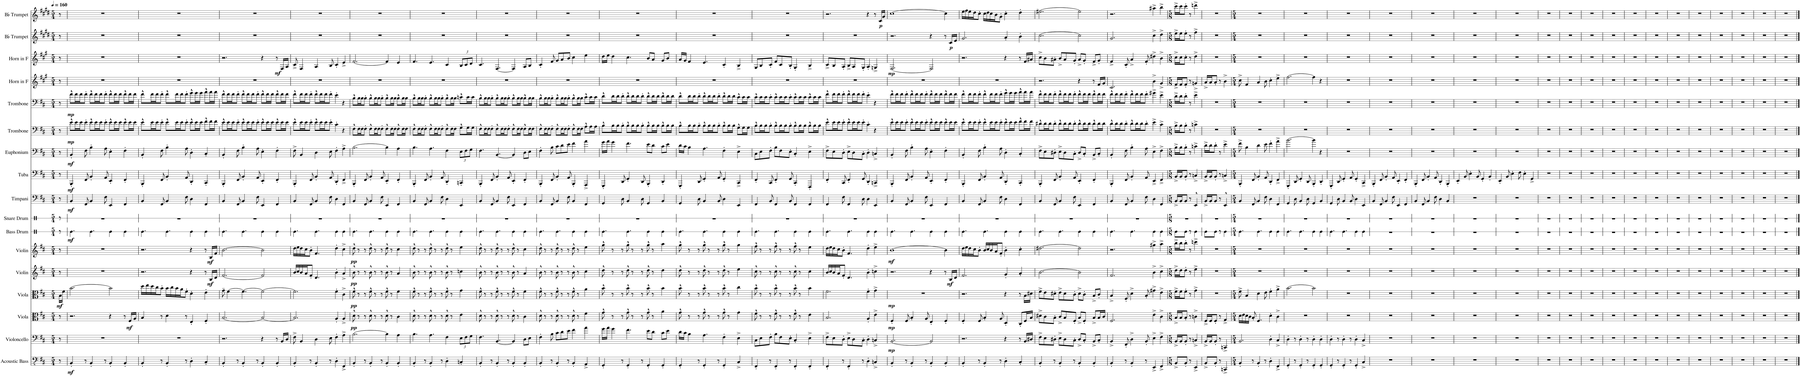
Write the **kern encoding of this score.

**kern	**dynam	**kern	**dynam	**kern	**dynam	**kern	**dynam	**kern	**dynam	**kern	**dynam	**kern	**dynam	**kern	**kern	**dynam	**kern	**dynam	**kern	**dynam	**kern	**dynam	**kern	**dynam	**kern	**kern	**dynam	**kern	**dynam	**kern	**dynam
*part17	*part17	*part16	*part16	*part15	*part15	*part14	*part14	*part13	*part13	*part12	*part12	*part11	*part11	*part10	*part9	*part9	*part8	*part8	*part7	*part7	*part6	*part6	*part5	*part5	*part4	*part3	*part3	*part2	*part2	*part1	*part1
*staff17	*staff17	*staff16	*staff16	*staff15	*staff15	*staff14	*staff14	*staff13	*staff13	*staff12	*staff12	*staff11	*staff11	*staff10	*staff9	*staff9	*staff8	*staff8	*staff7	*staff7	*staff6	*staff6	*staff5	*staff5	*staff4	*staff3	*staff3	*staff2	*staff2	*staff1	*staff1
*I"Acoustic Bass	*	*I"Violoncello	*	*I"Viola	*	*I"Viola	*	*I"Violin	*	*I"Violin	*	*I"Bass Drum	*	*I"Snare Drum	*I"Timpani	*	*I"Tuba	*	*I"Euphonium	*	*I"Trombone	*	*I"Trombone	*	*I"Horn in F	*I"Horn in F	*	*I"Bb Trumpet	*	*I"Bb Trumpet	*
*I'Bass	*	*I'Vc.	*	*I'Vla.	*	*I'Vla.	*	*I'Vln.	*	*I'Vln.	*	*I'B. Dr.	*	*I'Sn. Dr.	*I'Timp.	*	*I'Tba.	*	*I'Euph.	*	*I'Tbn.	*	*I'Tbn.	*	*	*	*	*I'Bb Tpt.	*	*I'Bb Tpt.	*
*	*	*	*	*	*	*	*	*	*	*	*	*stria1	*	*stria1	*	*	*	*	*	*	*	*	*	*	*	*	*	*	*	*	*
*clefFv4	*	*clefF4	*	*clefC3	*	*clefC3	*	*clefG2	*	*clefG2	*	*clefX	*	*clefX	*clefF4	*	*clefF4	*	*clefF4	*	*clefF4	*	*clefF4	*	*clefG2	*clefG2	*	*clefG2	*	*clefG2	*
*	*	*	*	*	*	*	*	*	*	*	*	*	*	*	*	*	*	*	*	*	*	*	*	*	*Trd4c7	*Trd4c7	*	*Trd1c2	*	*Trd1c2	*
*k[f#c#]	*	*k[f#c#]	*	*k[f#c#]	*	*k[f#c#]	*	*k[f#c#]	*	*k[f#c#]	*	*k[]	*	*k[]	*k[f#c#]	*	*k[f#c#]	*	*k[f#c#]	*	*k[f#c#]	*	*k[f#c#]	*	*k[f#c#g#]	*k[f#c#g#]	*	*k[f#c#g#d#]	*	*k[f#c#g#d#]	*
*M5/4	*	*M5/4	*	*M5/4	*	*M5/4	*	*M5/4	*	*M5/4	*	*M5/4	*	*M5/4	*M5/4	*	*M5/4	*	*M5/4	*	*M5/4	*	*M5/4	*	*M5/4	*M5/4	*	*M5/4	*	*M5/4	*
*MM160	*	*MM160	*	*MM160	*	*MM160	*	*MM160	*	*MM160	*	*MM160	*	*MM160	*MM160	*	*MM160	*	*MM160	*	*MM160	*	*MM160	*	*MM160	*MM160	*	*MM160	*	*MM160	*
=1	=1	=1	=1	=1	=1	=1	=1	=1	=1	=1	=1	=1	=1	=1	=1	=1	=1	=1	=1	=1	=1	=1	=1	=1	=1	=1	=1	=1	=1	=1	=1
!	!	!	!	!	!	!	!LO:DY:b	!	!	!	!	!	!	!	!	!	!	!	!	!	!	!	!	!	!	!	!	!	!	!	!
8r	.	8r	.	8r	.	16B\LL	mf	8r	.	8r	.	8r	.	8r	8r	.	8r	.	8r	.	8r	.	8r	.	8r	8r	.	8r	.	8r	.
.	.	.	.	.	.	16f#\JJ	.	.	.	.	.	.	.	.	.	.	.	.	.	.	.	.	.	.	.	.	.	.	.	.	.
=2	=2	=2	=2	=2	=2	=2	=2	=2	=2	=2	=2	=2	=2	=2	=2	=2	=2	=2	=2	=2	=2	=2	=2	=2	=2	=2	=2	=2	=2	=2	=2
!	!LO:DY:b	!	!	!	!	!	!	!	!	!	!	!	!LO:DY:b	!	!	!LO:DY:b	!	!LO:DY:b	!	!LO:DY:b	!	!LO:DY:b	!	!LO:DY:b	!	!	!	!	!	!	!
4BBB'/	mf	4%5r	.	2.r	.	[2.b\	.	4%5r	.	4%5r	.	4.Re\	mf	4%5r	4BB/	mf	4BBB'/	mf	4BB'/	mf	8e^^\L	mp	8f#^^\L	mp	4%5r	4%5r	.	4%5r	.	4%5r	.
.	.	.	.	.	.	.	.	.	.	.	.	.	.	.	.	.	.	.	.	.	16e\L	.	16f#\L	.	.	.	.	.	.	.	.
.	.	.	.	.	.	.	.	.	.	.	.	.	.	.	.	.	.	.	.	.	16e\J	.	16f#\J	.	.	.	.	.	.	.	.
8r	.	.	.	.	.	.	.	.	.	.	.	.	.	.	8FF#/	.	8FF#/	.	8F#\	.	8e'\J	.	8f#'\J	.	.	.	.	.	.	.	.
4BBB'/	.	.	.	.	.	.	.	.	.	.	.	4.Re\	.	.	4BB/	.	4BB'/	.	4B'\	.	8e^^\L	.	8f#^^\L	.	.	.	.	.	.	.	.
.	.	.	.	.	.	.	.	.	.	.	.	.	.	.	.	.	.	.	.	.	16e\L	.	16f#\L	.	.	.	.	.	.	.	.
.	.	.	.	.	.	.	.	.	.	.	.	.	.	.	.	.	.	.	.	.	16e\J	.	16f#\J	.	.	.	.	.	.	.	.
8r	.	.	.	.	.	.	.	.	.	.	.	.	.	.	8F#\	.	8AA/	.	8A\	.	8e'\J	.	8f#'\J	.	.	.	.	.	.	.	.
4BBB'/	.	.	.	4r	.	2b\]	.	.	.	.	.	4Re\	.	.	4EE/	.	4EE'/	.	4E'\	.	8e^^\L	.	8f#^^\L	.	.	.	.	.	.	.	.
.	.	.	.	.	.	.	.	.	.	.	.	.	.	.	.	.	.	.	.	.	16e\L	.	16f#\L	.	.	.	.	.	.	.	.
.	.	.	.	.	.	.	.	.	.	.	.	.	.	.	.	.	.	.	.	.	16e\JJ	.	16f#\JJ	.	.	.	.	.	.	.	.
4BBB'/	.	.	.	8r	.	.	.	.	.	.	.	4Re\	.	.	4FF#/	.	4FF#'/	.	4F#'\	.	8e^^\L	.	8f#^^\L	.	.	.	.	.	.	.	.
!	!	!	!	!	!LO:DY:b	!	!	!	!	!	!	!	!	!	!	!	!	!	!	!	!	!	!	!	!	!	!	!	!	!	!
.	.	.	.	16F#/LL	mf	.	.	.	.	.	.	.	.	.	.	.	.	.	.	.	16e\L	.	16f#\L	.	.	.	.	.	.	.	.
.	.	.	.	16A/JJ	.	.	.	.	.	.	.	.	.	.	.	.	.	.	.	.	16e\JJ	.	16f#\JJ	.	.	.	.	.	.	.	.
=3	=3	=3	=3	=3	=3	=3	=3	=3	=3	=3	=3	=3	=3	=3	=3	=3	=3	=3	=3	=3	=3	=3	=3	=3	=3	=3	=3	=3	=3	=3	=3
4BBB'/	.	4%5r	.	4B/	.	16dd\LL	.	2.r	.	2.r	.	4.Re\	.	4%5r	4BB/	.	4BBB'/	.	4BB'/	.	8e^^\L	.	8f#^^\L	.	4%5r	4%5r	.	4%5r	.	4%5r	.
.	.	.	.	.	.	16ee\	.	.	.	.	.	.	.	.	.	.	.	.	.	.	.	.	.	.	.	.	.	.	.	.	.
.	.	.	.	.	.	16dd\	.	.	.	.	.	.	.	.	.	.	.	.	.	.	16e\L	.	16f#\L	.	.	.	.	.	.	.	.
.	.	.	.	.	.	16cc#\J	.	.	.	.	.	.	.	.	.	.	.	.	.	.	16e\J	.	16f#\J	.	.	.	.	.	.	.	.
8r	.	.	.	8r	.	8b'\J	.	.	.	.	.	.	.	.	8FF#/	.	8FF#/	.	8F#\	.	8e'\J	.	8f#'\J	.	.	.	.	.	.	.	.
4BBB'/	.	.	.	4d\	.	16b\LL	.	.	.	.	.	4.Re\	.	.	4BB/	.	4BB'/	.	4B'\	.	8e^^\L	.	8f#^^\L	.	.	.	.	.	.	.	.
.	.	.	.	.	.	16cc#\	.	.	.	.	.	.	.	.	.	.	.	.	.	.	.	.	.	.	.	.	.	.	.	.	.
.	.	.	.	.	.	16b\	.	.	.	.	.	.	.	.	.	.	.	.	.	.	16e\L	.	16f#\L	.	.	.	.	.	.	.	.
.	.	.	.	.	.	16a\J	.	.	.	.	.	.	.	.	.	.	.	.	.	.	16e\J	.	16f#\J	.	.	.	.	.	.	.	.
8r	.	.	.	8r	.	8f#'\J	.	.	.	.	.	.	.	.	8F#\	.	8AA/	.	8A\	.	8e'\J	.	8f#'\J	.	.	.	.	.	.	.	.
4DD'\	.	.	.	4E'/	.	4d'\	.	4r	.	4r	.	4Re\	.	.	4D\	.	4DD'/	.	4D'\	.	8e^^\L	.	8g^^\L	.	.	.	.	.	.	.	.
.	.	.	.	.	.	.	.	.	.	.	.	.	.	.	.	.	.	.	.	.	16e\L	.	16g\L	.	.	.	.	.	.	.	.
.	.	.	.	.	.	.	.	.	.	.	.	.	.	.	.	.	.	.	.	.	16e\JJ	.	16g\JJ	.	.	.	.	.	.	.	.
4CC#'/	.	.	.	4F#'/	.	4e'\	.	8r	.	8r	.	4Re\	.	.	4FF#/	.	4CC#'/	.	4C#'/	.	8f#^^\L	.	8a^^\L	.	.	.	.	.	.	.	.
!	!	!	!	!	!	!	!	!	!LO:DY:b	!	!LO:DY:b	!	!	!	!	!	!	!	!	!	!	!	!	!	!	!	!	!	!	!	!
.	.	.	.	.	.	.	.	16B/LL	mf	16B/LL	mf	.	.	.	.	.	.	.	.	.	16f#\L	.	16a\L	.	.	.	.	.	.	.	.
.	.	.	.	.	.	.	.	16d/JJ	.	16f#/JJ	.	.	.	.	.	.	.	.	.	.	16f#\JJ	.	16a\JJ	.	.	.	.	.	.	.	.
=4	=4	=4	=4	=4	=4	=4	=4	=4	=4	=4	=4	=4	=4	=4	=4	=4	=4	=4	=4	=4	=4	=4	=4	=4	=4	=4	=4	=4	=4	=4	=4
4BBB'/	.	2.r	.	[2.B/	.	8g~\	.	[2.f#/	.	[2.b\	.	4.Re\	.	4%5r	4BB/	.	4BBB'/	.	4BB'/	.	8e^^\L	.	8f#^^\L	.	4%5r	2.r	.	4%5r	.	4%5r	.
.	.	.	.	.	.	[4f#\	.	.	.	.	.	.	.	.	.	.	.	.	.	.	16e\L	.	16f#\L	.	.	.	.	.	.	.	.
.	.	.	.	.	.	.	.	.	.	.	.	.	.	.	.	.	.	.	.	.	16e\J	.	16f#\J	.	.	.	.	.	.	.	.
8r	.	.	.	.	.	.	.	.	.	.	.	.	.	.	8FF#/	.	8FF#/	.	8F#\	.	8e'\J	.	8f#'\J	.	.	.	.	.	.	.	.
4BBB'/	.	.	.	.	.	4.f#\_	.	.	.	.	.	4.Re\	.	.	4BB/	.	4BB'/	.	4B'\	.	8e^^\L	.	8f#^^\L	.	.	.	.	.	.	.	.
.	.	.	.	.	.	.	.	.	.	.	.	.	.	.	.	.	.	.	.	.	16e\L	.	16f#\L	.	.	.	.	.	.	.	.
.	.	.	.	.	.	.	.	.	.	.	.	.	.	.	.	.	.	.	.	.	16e\J	.	16f#\J	.	.	.	.	.	.	.	.
8r	.	.	.	.	.	.	.	.	.	.	.	.	.	.	8F#\	.	8AA/	.	8A\	.	8e'\J	.	8f#'\J	.	.	.	.	.	.	.	.
4BBB'/	.	4r	.	2B/_	.	2f#\_	.	2f#/]	.	2b\]	.	4Re\	.	.	4EE/	.	4EE'/	.	4E'\	.	8e^^\L	.	8f#^^\L	.	.	4r	.	.	.	.	.
.	.	.	.	.	.	.	.	.	.	.	.	.	.	.	.	.	.	.	.	.	16e\L	.	16f#\L	.	.	.	.	.	.	.	.
.	.	.	.	.	.	.	.	.	.	.	.	.	.	.	.	.	.	.	.	.	16e\JJ	.	16f#\JJ	.	.	.	.	.	.	.	.
!	!	!	!	!	!	!	!	!	!	!	!	!	!	!	!	!	!	!	!	!	!	!	!	!	!	!	!LO:DY:b	!	!	!	!
4BBB'/	.	8r	.	.	.	.	.	.	.	.	.	4Re\	.	.	4FF#/	.	4FF#'/	.	4F#'\	.	8e^^\L	.	8f#^^\L	.	.	8r	mf	.	.	.	.
.	.	16BB/LL	.	.	.	.	.	.	.	.	.	.	.	.	.	.	.	.	.	.	16e\L	.	16f#\L	.	.	16F#/LL	.	.	.	.	.
.	.	16D/JJ	.	.	.	.	.	.	.	.	.	.	.	.	.	.	.	.	.	.	16e\JJ	.	16f#\JJ	.	.	16A/JJ	.	.	.	.	.
=5	=5	=5	=5	=5	=5	=5	=5	=5	=5	=5	=5	=5	=5	=5	=5	=5	=5	=5	=5	=5	=5	=5	=5	=5	=5	=5	=5	=5	=5	=5	=5
4BBB'/	.	8F#^\	.	2.B/]	.	2.f#\]	.	16b/LL	.	16dd\LL	.	4.Re\	.	4%5r	4BB/	.	4BBB'/	.	8F#^\	.	8e^^\L	.	8f#^^\L	.	4%5r	8c#^/	.	4%5r	.	4%5r	.
.	.	.	.	.	.	.	.	16cc#/	.	16ee\	.	.	.	.	.	.	.	.	.	.	.	.	.	.	.	.	.	.	.	.	.
.	.	4BB/	.	.	.	.	.	16b/	.	16dd\	.	.	.	.	.	.	.	.	4BB/	.	16e\L	.	16f#\L	.	.	4F#/	.	.	.	.	.
.	.	.	.	.	.	.	.	16a/J	.	16cc#\J	.	.	.	.	.	.	.	.	.	.	16e\J	.	16f#\J	.	.	.	.	.	.	.	.
8r	.	.	.	.	.	.	.	8f#'/J	.	8b'\J	.	.	.	.	8FF#/	.	8FF#/	.	.	.	8e'\J	.	8f#'\J	.	.	.	.	.	.	.	.
4BBB'/	.	4D\	.	.	.	.	.	4.d/	.	4.f#/	.	4.Re\	.	.	4BB/	.	4BB'/	.	4D\	.	8e^^\L	.	8f#^^\L	.	.	4A/	.	.	.	.	.
.	.	.	.	.	.	.	.	.	.	.	.	.	.	.	.	.	.	.	.	.	16e\L	.	16f#\L	.	.	.	.	.	.	.	.
.	.	.	.	.	.	.	.	.	.	.	.	.	.	.	.	.	.	.	.	.	16e\J	.	16f#\J	.	.	.	.	.	.	.	.
8r	.	8E\	.	.	.	.	.	.	.	.	.	.	.	.	8F#\	.	8AA/	.	8E\	.	8e'\J	.	8f#'\J	.	.	8B/	.	.	.	.	.
4DD'\	.	4F#'\	.	4A'/	.	4f#'\	.	4b'\	.	4dd'\	.	4Re\	.	.	4D\	.	4DD'/	.	4F#'\	.	4c#'\	.	4e'\	.	.	4c#'/	.	.	.	.	.
4FFF#^/	.	4A^\	.	4A^/	.	4c#^\	.	4a^/	.	4cc#^\	.	4Re\	.	.	4FF#/	.	4FF#^/	.	4A^\	.	4r	.	4r	.	.	4e^/	.	.	.	.	.
=6	=6	=6	=6	=6	=6	=6	=6	=6	=6	=6	=6	=6	=6	=6	=6	=6	=6	=6	=6	=6	=6	=6	=6	=6	=6	=6	=6	=6	=6	=6	=6
!	!	!	!	!	!LO:DY:b	!	!LO:DY:b	!	!LO:DY:b	!	!LO:DY:b	!	!	!	!	!	!	!	!	!	!	!	!	!	!	!	!	!	!	!	!
4BBB'/	.	[2.B\	.	8d^^\	pp	8f#^^\	pp	8b^^\	pp	8dd^^\	pp	4.Re\	.	4%5r	4BB/	.	4BBB'/	.	[2.B\	.	8F#^^\L	.	8B^^\L	.	4%5r	[2.f#/	.	4%5r	.	4%5r	.
.	.	.	.	8r	.	8r	.	8r	.	8r	.	.	.	.	.	.	.	.	.	.	16F#\L	.	16B\L	.	.	.	.	.	.	.	.
.	.	.	.	.	.	.	.	.	.	.	.	.	.	.	.	.	.	.	.	.	16F#\J	.	16B\J	.	.	.	.	.	.	.	.
8r	.	.	.	8r	.	8r	.	8r	.	8r	.	.	.	.	8FF#/	.	8FF#/	.	.	.	8F#'\J	.	8B'\J	.	.	.	.	.	.	.	.
4BBB'/	.	.	.	8d^^\	.	8f#^^\	.	8b^^\	.	8dd^^\	.	4.Re\	.	.	4BB/	.	4BB'/	.	.	.	8F#^^\L	.	8B^^\L	.	.	.	.	.	.	.	.
.	.	.	.	8r	.	8r	.	8r	.	8r	.	.	.	.	.	.	.	.	.	.	16F#\L	.	16B\L	.	.	.	.	.	.	.	.
.	.	.	.	.	.	.	.	.	.	.	.	.	.	.	.	.	.	.	.	.	16F#\J	.	16B\J	.	.	.	.	.	.	.	.
8r	.	.	.	8r	.	8r	.	8r	.	8r	.	.	.	.	8F#\	.	8AA/	.	.	.	8F#'\J	.	8B'\J	.	.	.	.	.	.	.	.
4BBB'/	.	4B\]	.	8d^^\	.	8f#^^\	.	8b^^\	.	8dd^^\	.	4Re\	.	.	4EE/	.	4EE'/	.	4B\]	.	8F#^^\L	.	8B^^\L	.	.	4f#/]	.	.	.	.	.
.	.	.	.	8r	.	8r	.	8r	.	8r	.	.	.	.	.	.	.	.	.	.	16F#\L	.	16B\L	.	.	.	.	.	.	.	.
.	.	.	.	.	.	.	.	.	.	.	.	.	.	.	.	.	.	.	.	.	16F#\JJ	.	16B\JJ	.	.	.	.	.	.	.	.
4BBB'/	.	4A\	.	4c#\	.	4f#\	.	4a/	.	4cc#\	.	4Re\	.	.	4FF#/	.	4FF#'/	.	4A\	.	8F#^^\L	.	8B^^\L	.	.	4e/	.	.	.	.	.
.	.	.	.	.	.	.	.	.	.	.	.	.	.	.	.	.	.	.	.	.	16F#\L	.	16B\L	.	.	.	.	.	.	.	.
.	.	.	.	.	.	.	.	.	.	.	.	.	.	.	.	.	.	.	.	.	16F#\JJ	.	16B\JJ	.	.	.	.	.	.	.	.
=7	=7	=7	=7	=7	=7	=7	=7	=7	=7	=7	=7	=7	=7	=7	=7	=7	=7	=7	=7	=7	=7	=7	=7	=7	=7	=7	=7	=7	=7	=7	=7
4BBB'/	.	4.B\	.	8d^^\	.	8f#^^\	.	8b^^\	.	8dd^^\	.	4.Re\	.	4%5r	4BB/	.	4BBB'/	.	4.B\	.	8F#^^\L	.	8B^^\L	.	4%5r	4.f#/	.	4%5r	.	4%5r	.
.	.	.	.	8r	.	8r	.	8r	.	8r	.	.	.	.	.	.	.	.	.	.	16F#\L	.	16B\L	.	.	.	.	.	.	.	.
.	.	.	.	.	.	.	.	.	.	.	.	.	.	.	.	.	.	.	.	.	16F#\J	.	16B\J	.	.	.	.	.	.	.	.
8r	.	.	.	8r	.	8r	.	8r	.	8r	.	.	.	.	8FF#/	.	8FF#/	.	.	.	8F#'\J	.	8B'\J	.	.	.	.	.	.	.	.
4BBB'/	.	4.A\	.	8d^^\	.	8f#^^\	.	8b^^\	.	8dd^^\	.	4.Re\	.	.	4BB/	.	4BB'/	.	4.A\	.	8F#^^\L	.	8B^^\L	.	.	4.e/	.	.	.	.	.
.	.	.	.	8r	.	8r	.	8r	.	8r	.	.	.	.	.	.	.	.	.	.	16F#\L	.	16B\L	.	.	.	.	.	.	.	.
.	.	.	.	.	.	.	.	.	.	.	.	.	.	.	.	.	.	.	.	.	16F#\J	.	16B\J	.	.	.	.	.	.	.	.
8r	.	.	.	8r	.	8r	.	8r	.	8r	.	.	.	.	8F#\	.	8AA/	.	.	.	8F#'\J	.	8B'\J	.	.	.	.	.	.	.	.
4DD'\	.	4F#\	.	8d^^\	.	8f#^^\	.	8b^^\	.	8dd^^\	.	4Re\	.	.	4D\	.	4DD'/	.	4F#\	.	8F#^^\L	.	8B^^\L	.	.	4c#/	.	.	.	.	.
.	.	.	.	8r	.	8r	.	8r	.	8r	.	.	.	.	.	.	.	.	.	.	16F#\L	.	16B\L	.	.	.	.	.	.	.	.
.	.	.	.	.	.	.	.	.	.	.	.	.	.	.	.	.	.	.	.	.	16F#\JJ	.	16B\JJ	.	.	.	.	.	.	.	.
*	*	*Xbrackettup	*	*	*	*	*	*	*	*	*	*	*	*	*	*	*	*	*Xbrackettup	*	*	*	*	*	*	*Xbrackettup	*	*	*	*	*
4CCn'/	.	12E\L	.	4e\	.	4g\	.	4ccn\	.	4ee\	.	4Re\	.	.	4EE/	.	4CCn'/	.	12E\L	.	8G^^\L	.	8cn^^\L	.	.	12B/L	.	.	.	.	.
.	.	12F#\	.	.	.	.	.	.	.	.	.	.	.	.	.	.	.	.	12F#\	.	.	.	.	.	.	12c#/	.	.	.	.	.
.	.	.	.	.	.	.	.	.	.	.	.	.	.	.	.	.	.	.	.	.	16G\L	.	16c\L	.	.	.	.	.	.	.	.
.	.	12G\J	.	.	.	.	.	.	.	.	.	.	.	.	.	.	.	.	12G\J	.	.	.	.	.	.	12d/J	.	.	.	.	.
.	.	.	.	.	.	.	.	.	.	.	.	.	.	.	.	.	.	.	.	.	16G\JJ	.	16c\JJ	.	.	.	.	.	.	.	.
=8	=8	=8	=8	=8	=8	=8	=8	=8	=8	=8	=8	=8	=8	=8	=8	=8	=8	=8	=8	=8	=8	=8	=8	=8	=8	=8	=8	=8	=8	=8	=8
4BBB'/	.	4.F#\	.	8d^^\	.	8f#^^\	.	8b^^\	.	8dd^^\	.	4.Re\	.	4%5r	4BB/	.	4BBB'/	.	4.F#\	.	8F#^^\L	.	8B^^\L	.	4%5r	4.c#/	.	4%5r	.	4%5r	.
.	.	.	.	8r	.	8r	.	8r	.	8r	.	.	.	.	.	.	.	.	.	.	16F#\L	.	16B\L	.	.	.	.	.	.	.	.
.	.	.	.	.	.	.	.	.	.	.	.	.	.	.	.	.	.	.	.	.	16F#\J	.	16B\J	.	.	.	.	.	.	.	.
8r	.	.	.	8r	.	8r	.	8r	.	8r	.	.	.	.	8FF#/	.	8FF#/	.	.	.	8F#'\J	.	8B'\J	.	.	.	.	.	.	.	.
4BBB'/	.	[4.BB/	.	8d^^\	.	8f#^^\	.	8b^^\	.	8dd^^\	.	4.Re\	.	.	4BB/	.	4BB'/	.	[4.BB/	.	8F#^^\L	.	8B^^\L	.	.	[4.F#/	.	.	.	.	.
.	.	.	.	8r	.	8r	.	8r	.	8r	.	.	.	.	.	.	.	.	.	.	16F#\L	.	16B\L	.	.	.	.	.	.	.	.
.	.	.	.	.	.	.	.	.	.	.	.	.	.	.	.	.	.	.	.	.	16F#\J	.	16B\J	.	.	.	.	.	.	.	.
8r	.	.	.	8r	.	8r	.	8r	.	8r	.	.	.	.	8F#\	.	8AA/	.	.	.	8F#'\J	.	8B'\J	.	.	.	.	.	.	.	.
4BBB'/	.	4BB/]	.	8d^^\	.	8f#^^\	.	8b^^\	.	8dd^^\	.	4Re\	.	.	4EE/	.	4EE'/	.	4BB/]	.	8F#^^\L	.	8B^^\L	.	.	4F#/]	.	.	.	.	.
.	.	.	.	8r	.	8r	.	8r	.	8r	.	.	.	.	.	.	.	.	.	.	16F#\L	.	16B\L	.	.	.	.	.	.	.	.
.	.	.	.	.	.	.	.	.	.	.	.	.	.	.	.	.	.	.	.	.	16F#\JJ	.	16B\JJ	.	.	.	.	.	.	.	.
4BBB'/	.	8D\L	.	4c#\	.	4f#\	.	4a/	.	4cc#\	.	4Re\	.	.	4FF#/	.	4FF#'/	.	8D\L	.	8F#^^\L	.	8B^^\L	.	.	8A/L	.	.	.	.	.
.	.	8E\J	.	.	.	.	.	.	.	.	.	.	.	.	.	.	.	.	8E\J	.	16F#\L	.	16B\L	.	.	8B/J	.	.	.	.	.
.	.	.	.	.	.	.	.	.	.	.	.	.	.	.	.	.	.	.	.	.	16F#\JJ	.	16B\JJ	.	.	.	.	.	.	.	.
=9	=9	=9	=9	=9	=9	=9	=9	=9	=9	=9	=9	=9	=9	=9	=9	=9	=9	=9	=9	=9	=9	=9	=9	=9	=9	=9	=9	=9	=9	=9	=9
4BBB'/	.	4F#'\	.	8d^^\	.	8f#^^\	.	8b^^\	.	8dd^^\	.	4.Re\	.	4%5r	4BB/	.	4BBB'/	.	4F#'\	.	8F#^^\L	.	8B^^\L	.	4%5r	4c#'/	.	4%5r	.	4%5r	.
.	.	.	.	8r	.	8r	.	8r	.	8r	.	.	.	.	.	.	.	.	.	.	16F#\L	.	16B\L	.	.	.	.	.	.	.	.
.	.	.	.	.	.	.	.	.	.	.	.	.	.	.	.	.	.	.	.	.	16F#\J	.	16B\J	.	.	.	.	.	.	.	.
8r	.	8B\	.	8r	.	8r	.	8r	.	8r	.	.	.	.	8FF#/	.	8FF#/	.	8B\	.	8F#'\J	.	8B'\J	.	.	8f#/	.	.	.	.	.
4BBB'/	.	8c#\L	.	8d^^\	.	8f#^^\	.	8b^^\	.	8dd^^\	.	4.Re\	.	.	4BB/	.	4BB'/	.	8c#\L	.	8F#^^\L	.	8B^^\L	.	.	8g#/L	.	.	.	.	.
.	.	8d\	.	8r	.	8r	.	8r	.	8r	.	.	.	.	.	.	.	.	8d\	.	16F#\L	.	16B\L	.	.	8a/	.	.	.	.	.
.	.	.	.	.	.	.	.	.	.	.	.	.	.	.	.	.	.	.	.	.	16F#\J	.	16B\J	.	.	.	.	.	.	.	.
8r	.	8e\J	.	8r	.	8r	.	8r	.	8r	.	.	.	.	8F#\	.	8AA/	.	8e\J	.	8F#'\J	.	8B'\J	.	.	8b/J	.	.	.	.	.
4BBB'/	.	4f#\	.	8d^^\	.	8f#^^\	.	8b^^\	.	8dd^^\	.	4Re\	.	.	4BB/	.	4BBB'/	.	4f#\	.	8F#^^\L	.	8B^^\L	.	.	4cc#\	.	.	.	.	.
.	.	.	.	8r	.	8r	.	8r	.	8r	.	.	.	.	.	.	.	.	.	.	16F#\L	.	16B\L	.	.	.	.	.	.	.	.
.	.	.	.	.	.	.	.	.	.	.	.	.	.	.	.	.	.	.	.	.	16F#\JJ	.	16B\JJ	.	.	.	.	.	.	.	.
4AAA^/	.	4a\	.	4f#\	.	4a\	.	4cc#\	.	4ee\	.	4Re\	.	.	4FF#/	.	4AAA^/	.	4a\	.	8A^^\L	.	8c#^^\L	.	.	4ee\	.	.	.	.	.
.	.	.	.	.	.	.	.	.	.	.	.	.	.	.	.	.	.	.	.	.	16A\L	.	16c#\L	.	.	.	.	.	.	.	.
.	.	.	.	.	.	.	.	.	.	.	.	.	.	.	.	.	.	.	.	.	16A\JJ	.	16c#\JJ	.	.	.	.	.	.	.	.
=10	=10	=10	=10	=10	=10	=10	=10	=10	=10	=10	=10	=10	=10	=10	=10	=10	=10	=10	=10	=10	=10	=10	=10	=10	=10	=10	=10	=10	=10	=10	=10
4GGG'/	.	16g\LL	.	8g^^\	.	8b^^\	.	8dd^^\	.	8gg^^\	.	4.Re\	.	4%5r	4GG/	.	4GGG'/	.	16g\LL	.	8B^^\L	.	8d^^\L	.	4%5r	16dd\LL	.	4%5r	.	4%5r	.
.	.	16a\JJ	.	.	.	.	.	.	.	.	.	.	.	.	.	.	.	.	16a\JJ	.	.	.	.	.	.	16ee\JJ	.	.	.	.	.
.	.	4g\	.	8r	.	8r	.	8r	.	8r	.	.	.	.	.	.	.	.	4g\	.	16B\L	.	16d\L	.	.	4dd\	.	.	.	.	.
.	.	.	.	.	.	.	.	.	.	.	.	.	.	.	.	.	.	.	.	.	16B\J	.	16d\J	.	.	.	.	.	.	.	.
8r	.	.	.	8r	.	8r	.	8r	.	8r	.	.	.	.	8D\	.	8DD/	.	.	.	8B'\J	.	8d'\J	.	.	.	.	.	.	.	.
4GGG'/	.	4.f#\	.	8g^^\	.	8b^^\	.	8dd^^\	.	8gg^^\	.	4.Re\	.	.	4BB/	.	4GG'/	.	4.f#\	.	8B^^\L	.	8d^^\L	.	.	4.cc#\	.	.	.	.	.
.	.	.	.	8r	.	8r	.	8r	.	8r	.	.	.	.	.	.	.	.	.	.	16B\L	.	16d\L	.	.	.	.	.	.	.	.
.	.	.	.	.	.	.	.	.	.	.	.	.	.	.	.	.	.	.	.	.	16B\J	.	16d\J	.	.	.	.	.	.	.	.
8r	.	.	.	8r	.	8r	.	8r	.	8r	.	.	.	.	8D\	.	8DD/	.	.	.	8B'\J	.	8d'\J	.	.	.	.	.	.	.	.
4GGG'/	.	8e\L	.	8g^^\	.	8b^^\	.	8dd^^\	.	8gg^^\	.	4Re\	.	.	4GG/	.	4BBB'/	.	8e\L	.	8B^^\L	.	8d^^\L	.	.	8b/L	.	.	.	.	.
.	.	8d\J	.	8r	.	8r	.	8r	.	8r	.	.	.	.	.	.	.	.	8d\J	.	16B\L	.	16d\L	.	.	8a/J	.	.	.	.	.
.	.	.	.	.	.	.	.	.	.	.	.	.	.	.	.	.	.	.	.	.	16B\JJ	.	16d\JJ	.	.	.	.	.	.	.	.
4GGG'/	.	8c#\L	.	4a\	.	4b\	.	4dd\	.	4aa\	.	4Re\	.	.	4BB/	.	4DD'/	.	8c#\L	.	8B^^\L	.	8d^^\L	.	.	8g#/L	.	.	.	.	.
.	.	8e\J	.	.	.	.	.	.	.	.	.	.	.	.	.	.	.	.	8e\J	.	16B\L	.	16d\L	.	.	8b/J	.	.	.	.	.
.	.	.	.	.	.	.	.	.	.	.	.	.	.	.	.	.	.	.	.	.	16B\JJ	.	16d\JJ	.	.	.	.	.	.	.	.
=11	=11	=11	=11	=11	=11	=11	=11	=11	=11	=11	=11	=11	=11	=11	=11	=11	=11	=11	=11	=11	=11	=11	=11	=11	=11	=11	=11	=11	=11	=11	=11
4GGG'/	.	16d\LL	.	8g^^\	.	8b^^\	.	8dd^^\	.	8gg^^\	.	4.Re\	.	4%5r	4GG/	.	4GGG'/	.	16d\LL	.	8B^^\L	.	8d^^\L	.	4%5r	16a/LL	.	4%5r	.	4%5r	.
.	.	16c#\JJ	.	.	.	.	.	.	.	.	.	.	.	.	.	.	.	.	16c#\JJ	.	.	.	.	.	.	16g#/JJ	.	.	.	.	.
.	.	4B\	.	8r	.	8r	.	8r	.	8r	.	.	.	.	.	.	.	.	4B\	.	16B\L	.	16d\L	.	.	4f#/	.	.	.	.	.
.	.	.	.	.	.	.	.	.	.	.	.	.	.	.	.	.	.	.	.	.	16B\J	.	16d\J	.	.	.	.	.	.	.	.
8r	.	.	.	8r	.	8r	.	8r	.	8r	.	.	.	.	8D\	.	8DD/	.	.	.	8B'\J	.	8d'\J	.	.	.	.	.	.	.	.
4GGG'/	.	4.A\	.	8g^^\	.	8b^^\	.	8dd^^\	.	8gg^^\	.	4.Re\	.	.	4BB/	.	4GG'/	.	4.A\	.	8B^^\L	.	8d^^\L	.	.	4.e/	.	.	.	.	.
.	.	.	.	8r	.	8r	.	8r	.	8r	.	.	.	.	.	.	.	.	.	.	16B\L	.	16d\L	.	.	.	.	.	.	.	.
.	.	.	.	.	.	.	.	.	.	.	.	.	.	.	.	.	.	.	.	.	16B\J	.	16d\J	.	.	.	.	.	.	.	.
8r	.	.	.	8r	.	8r	.	8r	.	8r	.	.	.	.	8BB/	.	8AA/	.	.	.	8B'\J	.	8d'\J	.	.	.	.	.	.	.	.
4GGG'/	.	4F#'\	.	8g^^\	.	8b^^\	.	8dd^^\	.	8gg^^\	.	4Re\	.	.	4D\	.	4GG'/	.	4F#'\	.	8B^^\L	.	8d^^\L	.	.	4c#'/	.	.	.	.	.
.	.	.	.	8r	.	8r	.	8r	.	8r	.	.	.	.	.	.	.	.	.	.	16B\L	.	16d\L	.	.	.	.	.	.	.	.
.	.	.	.	.	.	.	.	.	.	.	.	.	.	.	.	.	.	.	.	.	16B\JJ	.	16d\JJ	.	.	.	.	.	.	.	.
4CC#^/	.	4E^\	.	4g\	.	4cc#\	.	4ee\	.	4gg\	.	4Re\	.	.	4EE/	.	4CC#^/	.	4E^\	.	8G^^\L	.	8c#^^\L	.	.	4B^/	.	.	.	.	.
.	.	.	.	.	.	.	.	.	.	.	.	.	.	.	.	.	.	.	.	.	16G\L	.	16c#\L	.	.	.	.	.	.	.	.
.	.	.	.	.	.	.	.	.	.	.	.	.	.	.	.	.	.	.	.	.	16G\JJ	.	16c#\JJ	.	.	.	.	.	.	.	.
=12	=12	=12	=12	=12	=12	=12	=12	=12	=12	=12	=12	=12	=12	=12	=12	=12	=12	=12	=12	=12	=12	=12	=12	=12	=12	=12	=12	=12	=12	=12	=12
4FFF#'/	.	8C#\L	.	8f#^^\	.	8b^^\	.	8cc#^^\	.	8ff#^^\	.	4.Re\	.	4%5r	4FF#/	.	4FF#'/	.	8C#\L	.	8B^^\L	.	8c#^^\L	.	4%5r	8G#/L	.	4%5r	.	4%5r	.
.	.	8E\	.	8r	.	8r	.	8r	.	8r	.	.	.	.	.	.	.	.	8E\	.	16B\L	.	16c#\L	.	.	8B/	.	.	.	.	.
.	.	.	.	.	.	.	.	.	.	.	.	.	.	.	.	.	.	.	.	.	16B\J	.	16c#\J	.	.	.	.	.	.	.	.
8r	.	8F#'\J	.	8r	.	8r	.	8r	.	8r	.	.	.	.	8BB/	.	8CC#/	.	8F#'\J	.	8B'\J	.	8c#'\J	.	.	8c#'/J	.	.	.	.	.
4FFF#'/	.	8B\L	.	8f#^^\	.	8b^^\	.	8cc#^^\	.	8ff#^^\	.	4.Re\	.	.	4FF#/	.	4FF#'/	.	8B\L	.	8B^^\L	.	8c#^^\L	.	.	8f#/L	.	.	.	.	.
.	.	8F#\	.	8r	.	8r	.	8r	.	8r	.	.	.	.	.	.	.	.	8F#\	.	16B\L	.	16c#\L	.	.	8c#/	.	.	.	.	.
.	.	.	.	.	.	.	.	.	.	.	.	.	.	.	.	.	.	.	.	.	16B\J	.	16c#\J	.	.	.	.	.	.	.	.
8r	.	8E'\J	.	8r	.	8r	.	8r	.	8r	.	.	.	.	8BB/	.	8GG/	.	8E'\J	.	8B'\J	.	8c#'\J	.	.	8B'/J	.	.	.	.	.
4FFF#'/	.	4C#'/	.	8f#^^\	.	8b^^\	.	8cc#^^\	.	8ff#^^\	.	4Re\	.	.	4FF#/	.	4CC#'/	.	4C#'/	.	8B^^\L	.	8c#^^\L	.	.	4G#'/	.	.	.	.	.
.	.	.	.	8r	.	8r	.	8r	.	8r	.	.	.	.	.	.	.	.	.	.	16B\L	.	16c#\L	.	.	.	.	.	.	.	.
.	.	.	.	.	.	.	.	.	.	.	.	.	.	.	.	.	.	.	.	.	16B\JJ	.	16c#\JJ	.	.	.	.	.	.	.	.
4FFF#'/	.	4E^\	.	4e\	.	4b\	.	4cc#\	.	4ee\	.	4Re\	.	.	4FF#/	.	4FFF#'/	.	4E^\	.	8B^^\L	.	8c#^^\L	.	.	4B^/	.	.	.	.	.
.	.	.	.	.	.	.	.	.	.	.	.	.	.	.	.	.	.	.	.	.	16B\L	.	16c#\L	.	.	.	.	.	.	.	.
.	.	.	.	.	.	.	.	.	.	.	.	.	.	.	.	.	.	.	.	.	16B\JJ	.	16c#\JJ	.	.	.	.	.	.	.	.
=13	=13	=13	=13	=13	=13	=13	=13	=13	=13	=13	=13	=13	=13	=13	=13	=13	=13	=13	=13	=13	=13	=13	=13	=13	=13	=13	=13	=13	=13	=13	=13
4FFF#'/	.	8F#^\L	.	2.B/	.	2.f#\	.	16b/LL	.	16dd\LL	.	4.Re\	.	4%5r	4FF#/	.	4FF#'/	.	8F#^\L	.	8e^^\L	.	8f#^^\L	.	4%5r	8c#^/L	.	4%5r	.	2.r	.
.	.	.	.	.	.	.	.	16cc#/	.	16ee\	.	.	.	.	.	.	.	.	.	.	.	.	.	.	.	.	.	.	.	.	.
.	.	8E\	.	.	.	.	.	16b/	.	16dd\	.	.	.	.	.	.	.	.	8E\	.	16e\L	.	16f#\L	.	.	8B/	.	.	.	.	.
.	.	.	.	.	.	.	.	16a/J	.	16cc#\J	.	.	.	.	.	.	.	.	.	.	16e\J	.	16f#\J	.	.	.	.	.	.	.	.
8r	.	8D'\J	.	.	.	.	.	8f#'/J	.	8b'\J	.	.	.	.	8F#\	.	8CC#/	.	8D'\J	.	8e'\J	.	8f#'\J	.	.	8A'/J	.	.	.	.	.
4FFF#'/	.	8E^\L	.	.	.	.	.	4.d/	.	4.f#/	.	4.Re\	.	.	4FF#/	.	4FF#'/	.	8E^\L	.	8e^^\L	.	8f#^^\L	.	.	8B^/L	.	.	.	.	.
.	.	8D\	.	.	.	.	.	.	.	.	.	.	.	.	.	.	.	.	8D\	.	16e\L	.	16f#\L	.	.	8A/	.	.	.	.	.
.	.	.	.	.	.	.	.	.	.	.	.	.	.	.	.	.	.	.	.	.	16e\J	.	16f#\J	.	.	.	.	.	.	.	.
8r	.	8C#'\J	.	.	.	.	.	.	.	.	.	.	.	.	8D\	.	8GG/	.	8C#'\J	.	8e'\J	.	8f#'\J	.	.	8G#'/J	.	.	.	.	.
4DD'\	.	4D'\	.	4A'/	.	4f#'\	.	4b'\	.	4dd'\	.	4Re\	.	.	4D\	.	4DD'/	.	4D'\	.	4c#'\	.	4e'\	.	.	4A'/	.	.	.	4r	.
4CCn^/	.	4Cn^/	.	4e^\	.	4g^\	.	4ccn^\	.	4ee^\	.	4Re\	.	.	4EE/	.	4CCn^/	.	4Cn^/	.	4r	.	4r	.	.	4Gn^/	.	.	.	8r	.
!	!	!	!	!	!	!	!	!	!	!	!	!	!	!	!	!	!	!	!	!	!	!	!	!	!	!	!	!	!	!	!LO:DY:b
.	.	.	.	.	.	.	.	.	.	.	.	.	.	.	.	.	.	.	.	.	.	.	.	.	.	.	.	.	.	16c#/LL	p
.	.	.	.	.	.	.	.	.	.	.	.	.	.	.	.	.	.	.	.	.	.	.	.	.	.	.	.	.	.	16g#/JJ	.
=14	=14	=14	=14	=14	=14	=14	=14	=14	=14	=14	=14	=14	=14	=14	=14	=14	=14	=14	=14	=14	=14	=14	=14	=14	=14	=14	=14	=14	=14	=14	=14
!	!	!	!LO:DY:b	!	!LO:DY:b	!	!LO:DY:b	!	!	!	!LO:DY:b	!	!	!	!	!	!	!	!	!	!	!	!	!	!	!	!LO:DY:b	!	!	!	!
4BBB'/	.	[2.BB/	mp	4F#'/	mp	4%5r	mp	2.r	.	[1b	mf	4.Re\	.	4%5r	4BB/	.	4BBB'/	.	4BB'/	.	8e^^\L	.	8f#^^\L	.	4%5r	[2.F#/	mp	2.r	.	[1cc#	.
.	.	.	.	.	.	.	.	.	.	.	.	.	.	.	.	.	.	.	.	.	16e\L	.	16f#\L	.	.	.	.	.	.	.	.
.	.	.	.	.	.	.	.	.	.	.	.	.	.	.	.	.	.	.	.	.	16e\J	.	16f#\J	.	.	.	.	.	.	.	.
8r	.	.	.	8F#/	.	.	.	.	.	.	.	.	.	.	8FF#/	.	8FF#/	.	8F#\	.	8e'\J	.	8f#'\J	.	.	.	.	.	.	.	.
4BBB'/	.	.	.	4B'/	.	.	.	.	.	.	.	4.Re\	.	.	4BB/	.	4BB'/	.	4B'\	.	8e^^\L	.	8f#^^\L	.	.	.	.	.	.	.	.
.	.	.	.	.	.	.	.	.	.	.	.	.	.	.	.	.	.	.	.	.	16e\L	.	16f#\L	.	.	.	.	.	.	.	.
.	.	.	.	.	.	.	.	.	.	.	.	.	.	.	.	.	.	.	.	.	16e\J	.	16f#\J	.	.	.	.	.	.	.	.
8r	.	.	.	8A/	.	.	.	.	.	.	.	.	.	.	8F#\	.	8AA/	.	8A\	.	8e'\J	.	8f#'\J	.	.	.	.	.	.	.	.
4BBB'/	.	2BB/]	.	4E'/	.	.	.	4r	.	.	.	4Re\	.	.	4EE/	.	4EE'/	.	4E'\	.	8e^^\L	.	8f#^^\L	.	.	2F#/]	.	4r	.	.	.
.	.	.	.	.	.	.	.	.	.	.	.	.	.	.	.	.	.	.	.	.	16e\L	.	16f#\L	.	.	.	.	.	.	.	.
.	.	.	.	.	.	.	.	.	.	.	.	.	.	.	.	.	.	.	.	.	16e\JJ	.	16f#\JJ	.	.	.	.	.	.	.	.
4BBB'/	.	.	.	4F#'/	.	.	.	8r	.	4b\]	.	4Re\	.	.	4FF#/	.	4FF#'/	.	4F#'\	.	8e^^\L	.	8f#^^\L	.	.	.	.	8r	.	4cc#\]	.
!	!	!	!	!	!	!	!	!	!LO:DY:b	!	!	!	!	!	!	!	!	!	!	!	!	!	!	!	!	!	!	!	!LO:DY:b	!	!
.	.	.	.	.	.	.	.	16B/LL	mf	.	.	.	.	.	.	.	.	.	.	.	16e\L	.	16f#\L	.	.	.	.	16c#/LL	p	.	.
.	.	.	.	.	.	.	.	16d/JJ	.	.	.	.	.	.	.	.	.	.	.	.	16e\JJ	.	16f#\JJ	.	.	.	.	16e/JJ	.	.	.
=15	=15	=15	=15	=15	=15	=15	=15	=15	=15	=15	=15	=15	=15	=15	=15	=15	=15	=15	=15	=15	=15	=15	=15	=15	=15	=15	=15	=15	=15	=15	=15
4BBB'/	.	2.r	.	4F#'/	.	2.r	.	2.f#/	.	16dd\LL	.	4.Re\	.	4%5r	4BB/	.	4BBB'/	.	4BB'/	.	8e^^\L	.	8f#^^\L	.	4%5r	2.r	.	2.g#/	.	16ee\LL	.
.	.	.	.	.	.	.	.	.	.	16ee\	.	.	.	.	.	.	.	.	.	.	.	.	.	.	.	.	.	.	.	16ff#\	.
.	.	.	.	.	.	.	.	.	.	16dd\	.	.	.	.	.	.	.	.	.	.	16e\L	.	16f#\L	.	.	.	.	.	.	16ee\	.
.	.	.	.	.	.	.	.	.	.	16cc#\J	.	.	.	.	.	.	.	.	.	.	16e\J	.	16f#\J	.	.	.	.	.	.	16dd#\J	.
8r	.	.	.	8F#/	.	.	.	.	.	8b'\J	.	.	.	.	8FF#/	.	8FF#/	.	8F#\	.	8e'\J	.	8f#'\J	.	.	.	.	.	.	8cc#'\J	.
4BBB'/	.	.	.	4B'/	.	.	.	.	.	16b/LL	.	4.Re\	.	.	4BB/	.	4BB'/	.	4B'\	.	8e^^\L	.	8f#^^\L	.	.	.	.	.	.	16cc#\LL	.
.	.	.	.	.	.	.	.	.	.	16cc#/	.	.	.	.	.	.	.	.	.	.	.	.	.	.	.	.	.	.	.	16dd#\	.
.	.	.	.	.	.	.	.	.	.	16b/	.	.	.	.	.	.	.	.	.	.	16e\L	.	16f#\L	.	.	.	.	.	.	16cc#\	.
.	.	.	.	.	.	.	.	.	.	16a/J	.	.	.	.	.	.	.	.	.	.	16e\J	.	16f#\J	.	.	.	.	.	.	16b\J	.
8r	.	.	.	8A/	.	.	.	.	.	8f#'/J	.	.	.	.	8F#\	.	8AA/	.	8A\	.	8e'\J	.	8f#'\J	.	.	.	.	.	.	8g#'\J	.
4DD'\	.	4r	.	4D'/	.	4r	.	4g'/	.	4b'\	.	4Re\	.	.	4D\	.	4DD'/	.	4D'\	.	8e^^\L	.	8g^^\L	.	.	4r	.	4a'/	.	4cc#'\	.
.	.	.	.	.	.	.	.	.	.	.	.	.	.	.	.	.	.	.	.	.	16e\L	.	16g\L	.	.	.	.	.	.	.	.
.	.	.	.	.	.	.	.	.	.	.	.	.	.	.	.	.	.	.	.	.	16e\JJ	.	16g\JJ	.	.	.	.	.	.	.	.
4CC#'/	.	8r	.	8C#'/L	.	8r	.	4a'/	.	4cc#'\	.	4Re\	.	.	4FF#/	.	4CC#'/	.	4C#'/	.	8f#^^\L	.	8a^^\L	.	.	8r	.	4b'\	.	4dd#'\	.
.	.	16BB/LL	.	16F#/L	.	16B\LL	.	.	.	.	.	.	.	.	.	.	.	.	.	.	16f#\L	.	16a\L	.	.	16f#/LL	.	.	.	.	.
.	.	16D#X/JJ	.	16B/JJ	.	16d#X\JJ	.	.	.	.	.	.	.	.	.	.	.	.	.	.	16f#\JJ	.	16a\JJ	.	.	16a#X/JJ	.	.	.	.	.
=16	=16	=16	=16	=16	=16	=16	=16	=16	=16	=16	=16	=16	=16	=16	=16	=16	=16	=16	=16	=16	=16	=16	=16	=16	=16	=16	=16	=16	=16	=16	=16
4BBB'/	.	8F#^\L	.	8d#X^\L	.	8f#^\L	.	[2.b\	.	[2.dd#X\	.	4.Re\	.	4%5r	4BB/	.	4BBB'/	.	8F#^\L	.	8d#X^^\L	.	8f#^^\L	.	2.r	8cc#^\L	.	[2.cc#\	.	[2.ee#X\	.
.	.	8E\	.	8c#\	.	8e\	.	.	.	.	.	.	.	.	.	.	.	.	8E\	.	16d#\L	.	16f#\L	.	.	8b\	.	.	.	.	.
.	.	.	.	.	.	.	.	.	.	.	.	.	.	.	.	.	.	.	.	.	16d#\J	.	16f#\J	.	.	.	.	.	.	.	.
8r	.	8D#X'\J	.	8B'\J	.	8d#X'\J	.	.	.	.	.	.	.	.	8FF#/	.	8FF#/	.	8D#X'\J	.	8d#'\J	.	8f#'\J	.	.	8a#X'\J	.	.	.	.	.
4BBB'/	.	8E^\L	.	8c#^/L	.	8e^\L	.	.	.	.	.	4.Re\	.	.	4BB/	.	4BB'/	.	8E^\L	.	8d#^^\L	.	8f#^^\L	.	.	8b^/L	.	.	.	.	.
.	.	8D#\	.	8B/	.	8d#\	.	.	.	.	.	.	.	.	.	.	.	.	8D#\	.	16d#\L	.	16f#\L	.	.	8a#/	.	.	.	.	.
.	.	.	.	.	.	.	.	.	.	.	.	.	.	.	.	.	.	.	.	.	16d#\J	.	16f#\J	.	.	.	.	.	.	.	.
8r	.	8C#'\J	.	8F#'/J	.	8c#'\J	.	.	.	.	.	.	.	.	8F#\	.	8AA/	.	8C#'\J	.	8d#'\J	.	8f#'\J	.	.	8g#'/J	.	.	.	.	.
4BBB'/	.	8D#^/L	.	8B^/L	.	8d#^\L	.	2b\]	.	2dd#\]	.	4Re\	.	.	4EE/	.	4EE'/	.	8D#^/L	.	8d#^^\L	.	8f#^^\L	.	4r	8a#^/L	.	2cc#\]	.	2ee#\]	.
.	.	8C#'/J	.	8F#'/J	.	8c#'\J	.	.	.	.	.	.	.	.	.	.	.	.	8C#'/J	.	16d#\L	.	16f#\L	.	.	8g#'/J	.	.	.	.	.
.	.	.	.	.	.	.	.	.	.	.	.	.	.	.	.	.	.	.	.	.	16d#\JJ	.	16f#\JJ	.	.	.	.	.	.	.	.
4BBB'/	.	8BB^/L	.	8B^/L	.	8B^/L	.	.	.	.	.	4Re\	.	.	4FF#/	.	4FF#'/	.	8BB^/L	.	8d#^^\L	.	8f#^^\L	.	8r	8f#^/L	.	.	.	.	.
.	.	8C#'/J	.	16B/L	.	8c#'/J	.	.	.	.	.	.	.	.	.	.	.	.	8C#'/J	.	16d#\L	.	16f#\L	.	16f#/LL	8g#'/J	.	.	.	.	.
.	.	.	.	16c#/JJ	.	.	.	.	.	.	.	.	.	.	.	.	.	.	.	.	16d#\JJ	.	16f#\JJ	.	16g#/JJ	.	.	.	.	.	.
=17	=17	=17	=17	=17	=17	=17	=17	=17	=17	=17	=17	=17	=17	=17	=17	=17	=17	=17	=17	=17	=17	=17	=17	=17	=17	=17	=17	=17	=17	=17	=17
4BBB'/	.	4BB^/	.	2.F#/	.	4B^/	.	2.f#/	.	2.r	.	4.Re\	.	4%5r	4BB/	.	4BBB'/	.	4BB'/	.	8d^^\L	.	8f#^^\L	.	2.c#/	4f#^/	.	2.g#/	.	2.r	.
.	.	.	.	.	.	.	.	.	.	.	.	.	.	.	.	.	.	.	.	.	16d\L	.	16f#\L	.	.	.	.	.	.	.	.
.	.	.	.	.	.	.	.	.	.	.	.	.	.	.	.	.	.	.	.	.	16d\J	.	16f#\J	.	.	.	.	.	.	.	.
8r	.	8FF#'/	.	.	.	8F#'/	.	.	.	.	.	.	.	.	8FF#/	.	8FF#/	.	8F#\	.	8d'\J	.	8f#'\J	.	.	8c#'/	.	.	.	.	.
4BBB'/	.	4D^\	.	.	.	4d^\	.	.	.	.	.	4.Re\	.	.	4BB/	.	4BB'/	.	4B'\	.	8d^^\L	.	8f#^^\L	.	.	4a^/	.	.	.	.	.
.	.	.	.	.	.	.	.	.	.	.	.	.	.	.	.	.	.	.	.	.	16d\L	.	16f#\L	.	.	.	.	.	.	.	.
.	.	.	.	.	.	.	.	.	.	.	.	.	.	.	.	.	.	.	.	.	16d\J	.	16f#\J	.	.	.	.	.	.	.	.
8r	.	8BB'/	.	.	.	8B'/	.	.	.	.	.	.	.	.	8F#\	.	8AA/	.	8A\	.	8d'\J	.	8f#'\J	.	.	8f#'/	.	.	.	.	.
4EEE^/	.	4E^\	.	4e^\	.	4g#X^\	.	4b^\	.	4gg#X^\	.	4Re\	.	.	4D\	.	4EE^/	.	4E^\	.	4e^\	.	4g#X^\	.	4b^\	4dd#X^\	.	4cc#^\	.	4aa#X^\	.
4FFF#^/	.	4F#^\	.	4c#^\	.	4e^\	.	4cc#^\	.	4aa^\	.	4Re\	.	.	4FF#/	.	4FF#^/	.	4F#^\	.	4c#^\	.	4e^\	.	4g#^/	4b^\	.	4dd#^\	.	4bb^\	.
=18	=18	=18	=18	=18	=18	=18	=18	=18	=18	=18	=18	=18	=18	=18	=18	=18	=18	=18	=18	=18	=18	=18	=18	=18	=18	=18	=18	=18	=18	=18	=18
*M5/8	*	*M5/8	*	*M5/8	*	*M5/8	*	*M5/8	*	*M5/8	*	*M5/8	*	*M5/8	*M5/8	*	*M5/8	*	*M5/8	*	*M5/8	*	*M5/8	*	*M5/8	*M5/8	*	*M5/8	*	*M5/8	*
8BBB^/L	.	16BB^/LL	.	16B^/LL	.	16f#^\LL	.	16dd^\LL	.	16bb^\LL	.	8Re\L	.	8%5r	16BB^/LL	.	16BB^/LL	.	16B^\LL	.	16B^\LL	.	16d^\LL	.	16f#^/LL	16cc#^\LL	.	16ee^\LL	.	16ccc#^\LL	.
.	.	16BB/J	.	16B/J	.	16f#\J	.	16dd\J	.	16bb\J	.	.	.	.	16BB/J	.	16BB/J	.	16B\J	.	16B\J	.	16d\J	.	16f#/J	16cc#\J	.	16ee\J	.	16ccc#\J	.
8BBB'/J	.	8BB'/J	.	8B'/J	.	8f#'\J	.	8dd'\J	.	8bb'\J	.	8Re\J	.	.	8BB/J	.	8BB'/J	.	8B'\J	.	8B'\J	.	8d'\J	.	8f#'/J	8cc#'\J	.	8ee'\J	.	8ccc#'\J	.
8r	.	8r	.	8r	.	8r	.	8r	.	8r	.	8r	.	.	8r	.	8r	.	8r	.	8r	.	8r	.	8r	8r	.	8r	.	8r	.
4EEE^/	.	4Cn^/	.	4cn^\	.	4g^\	.	4ee^\	.	4cccn^\	.	4Re\	.	.	4EE^^/	.	4Cn^/	.	4cn^\	.	4cn^\	.	4e^\	.	4gn^/	4dd^\	.	4ff#^\	.	4dddn^\	.
=19	=19	=19	=19	=19	=19	=19	=19	=19	=19	=19	=19	=19	=19	=19	=19	=19	=19	=19	=19	=19	=19	=19	=19	=19	=19	=19	=19	=19	=19	=19	=19
8BBB^/L	.	16BB^/LL	.	16F#^/LL	.	8%5r	.	8%5r	.	8%5r	.	8Re\L	.	8%5r	16BB^/LL	.	16BB^/LL	.	16d^\LL	.	8%5r	.	8%5r	.	16a^/LL	8%5r	.	8%5r	.	8%5r	.
.	.	16BB/J	.	16F#/J	.	.	.	.	.	.	.	.	.	.	16BB/J	.	16BB/J	.	16d\J	.	.	.	.	.	16a/J	.	.	.	.	.	.
8BBB'/J	.	8BB'/J	.	8F#'/J	.	.	.	.	.	.	.	8Re\J	.	.	8BB/J	.	8BB'/J	.	8d'\J	.	.	.	.	.	8a'/J	.	.	.	.	.	.
8r	.	8r	.	8r	.	.	.	.	.	.	.	8r	.	.	8r	.	8r	.	8r	.	.	.	.	.	8r	.	.	.	.	.	.
4CCCn^/	.	4CCn^/	.	4G^/	.	.	.	.	.	.	.	4Re\	.	.	4EE^^/	.	4Cn^/	.	4e^\	.	.	.	.	.	4b^\	.	.	.	.	.	.
=20	=20	=20	=20	=20	=20	=20	=20	=20	=20	=20	=20	=20	=20	=20	=20	=20	=20	=20	=20	=20	=20	=20	=20	=20	=20	=20	=20	=20	=20	=20	=20
*M5/4	*	*M5/4	*	*M5/4	*	*M5/4	*	*M5/4	*	*M5/4	*	*M5/4	*	*M5/4	*M5/4	*	*M5/4	*	*M5/4	*	*M5/4	*	*M5/4	*	*M5/4	*M5/4	*	*M5/4	*	*M5/4	*
4BBB'/	.	2.BB/	.	16d\LL	.	8f#^\	.	4%5r	.	4%5r	.	4.Re\	.	4%5r	4BB/	.	4BBB'/	.	8f#^\	.	4%5r	.	4%5r	.	8cc#^\	4%5r	.	4%5r	.	4%5r	.
.	.	.	.	16e\	.	.	.	.	.	.	.	.	.	.	.	.	.	.	.	.	.	.	.	.	.	.	.	.	.	.	.
.	.	.	.	16d\	.	4B/	.	.	.	.	.	.	.	.	.	.	.	.	4B\	.	.	.	.	.	4f#/	.	.	.	.	.	.
.	.	.	.	16c#\JJ	.	.	.	.	.	.	.	.	.	.	.	.	.	.	.	.	.	.	.	.	.	.	.	.	.	.	.
8r	.	.	.	8B'/	.	.	.	.	.	.	.	.	.	.	8FF#/	.	8FF#/	.	.	.	.	.	.	.	.	.	.	.	.	.	.
4BBB'/	.	.	.	4.F#/	.	4d\	.	.	.	.	.	4.Re\	.	.	4BB/	.	4BB'/	.	4d\	.	.	.	.	.	4a/	.	.	.	.	.	.
8r	.	.	.	.	.	8e\	.	.	.	.	.	.	.	.	8F#\	.	8AA/	.	8e\	.	.	.	.	.	8b\	.	.	.	.	.	.
4DD'\	.	4D'\	.	4d'\	.	4f#'\	.	.	.	.	.	4Re\	.	.	4D\	.	4DD'/	.	4f#'\	.	.	.	.	.	4cc#'\	.	.	.	.	.	.
4FFF#^/	.	4C#^/	.	4c#^\	.	4a^\	.	.	.	.	.	4Re\	.	.	4FF#/	.	4FF#^/	.	4a^\	.	.	.	.	.	4ee^\	.	.	.	.	.	.
=21	=21	=21	=21	=21	=21	=21	=21	=21	=21	=21	=21	=21	=21	=21	=21	=21	=21	=21	=21	=21	=21	=21	=21	=21	=21	=21	=21	=21	=21	=21	=21
4GGG'/	.	4D'\	.	4%5r	.	[2.b\	.	4%5r	.	4%5r	.	4.Re\	.	4%5r	4GG/	.	4GGG'/	.	[2.b\	.	4%5r	.	4%5r	.	[2.ff#\	4%5r	.	4%5r	.	4%5r	.
8r	.	8r	.	.	.	.	.	.	.	.	.	.	.	.	8D\	.	8DD/	.	.	.	.	.	.	.	.	.	.	.	.	.	.
4GGG'/	.	4D'\	.	.	.	.	.	.	.	.	.	4.Re\	.	.	4BB/	.	4GG'/	.	.	.	.	.	.	.	.	.	.	.	.	.	.
8r	.	8r	.	.	.	.	.	.	.	.	.	.	.	.	8D\	.	8DD/	.	.	.	.	.	.	.	.	.	.	.	.	.	.
4GGG'/	.	4D'\	.	.	.	2b\]	.	.	.	.	.	4Re\	.	.	4GG/	.	4BBB'/	.	4b\]	.	.	.	.	.	4ff#\]	.	.	.	.	.	.
4GGG'/	.	4D'\	.	.	.	.	.	.	.	.	.	4Re\	.	.	4BB/	.	4DD'/	.	4r	.	.	.	.	.	4r	.	.	.	.	.	.
=22	=22	=22	=22	=22	=22	=22	=22	=22	=22	=22	=22	=22	=22	=22	=22	=22	=22	=22	=22	=22	=22	=22	=22	=22	=22	=22	=22	=22	=22	=22	=22
4GGG'/	.	4D'\	.	4%5r	.	4%5r	.	4%5r	.	4%5r	.	4.Re\	.	4%5r	4GG/	.	4GGG'/	.	4%5r	.	4%5r	.	4%5r	.	4%5r	4%5r	.	4%5r	.	4%5r	.
8r	.	8r	.	.	.	.	.	.	.	.	.	.	.	.	8D\	.	8DD/	.	.	.	.	.	.	.	.	.	.	.	.	.	.
4GGG'/	.	4D'\	.	.	.	.	.	.	.	.	.	4.Re\	.	.	4BB/	.	4GG'/	.	.	.	.	.	.	.	.	.	.	.	.	.	.
8r	.	8r	.	.	.	.	.	.	.	.	.	.	.	.	8BB/	.	8AA/	.	.	.	.	.	.	.	.	.	.	.	.	.	.
4GGG'/	.	4D'\	.	.	.	.	.	.	.	.	.	4Re\	.	.	4D\	.	4GG'/	.	.	.	.	.	.	.	.	.	.	.	.	.	.
4CC#^/	.	4C#^/	.	.	.	.	.	.	.	.	.	4Re\	.	.	4EE/	.	4CC#^/	.	.	.	.	.	.	.	.	.	.	.	.	.	.
=23	=23	=23	=23	=23	=23	=23	=23	=23	=23	=23	=23	=23	=23	=23	=23	=23	=23	=23	=23	=23	=23	=23	=23	=23	=23	=23	=23	=23	=23	=23	=23
4%5r	.	4%5r	.	4%5r	.	4%5r	.	4%5r	.	4%5r	.	4%5r	.	4%5r	4BB/	.	4BBB'/	.	4%5r	.	4%5r	.	4%5r	.	4%5r	4%5r	.	4%5r	.	4%5r	.
.	.	.	.	.	.	.	.	.	.	.	.	.	.	.	8FF#/	.	8FF#/	.	.	.	.	.	.	.	.	.	.	.	.	.	.
.	.	.	.	.	.	.	.	.	.	.	.	.	.	.	4BB/	.	4BB'/	.	.	.	.	.	.	.	.	.	.	.	.	.	.
.	.	.	.	.	.	.	.	.	.	.	.	.	.	.	8F#\	.	8AA/	.	.	.	.	.	.	.	.	.	.	.	.	.	.
.	.	.	.	.	.	.	.	.	.	.	.	.	.	.	4EE/	.	4EE'/	.	.	.	.	.	.	.	.	.	.	.	.	.	.
.	.	.	.	.	.	.	.	.	.	.	.	.	.	.	4FF#/	.	4FF#'/	.	.	.	.	.	.	.	.	.	.	.	.	.	.
=24	=24	=24	=24	=24	=24	=24	=24	=24	=24	=24	=24	=24	=24	=24	=24	=24	=24	=24	=24	=24	=24	=24	=24	=24	=24	=24	=24	=24	=24	=24	=24
4%5r	.	4%5r	.	4%5r	.	4%5r	.	4%5r	.	4%5r	.	4%5r	.	4%5r	4BB/	.	4BBB'/	.	4%5r	.	4%5r	.	4%5r	.	4%5r	4%5r	.	4%5r	.	4%5r	.
.	.	.	.	.	.	.	.	.	.	.	.	.	.	.	8FF#/	.	8FF#/	.	.	.	.	.	.	.	.	.	.	.	.	.	.
.	.	.	.	.	.	.	.	.	.	.	.	.	.	.	4BB/	.	4BB'/	.	.	.	.	.	.	.	.	.	.	.	.	.	.
.	.	.	.	.	.	.	.	.	.	.	.	.	.	.	8F#\	.	8AA/	.	.	.	.	.	.	.	.	.	.	.	.	.	.
.	.	.	.	.	.	.	.	.	.	.	.	.	.	.	4D\	.	4DD'/	.	.	.	.	.	.	.	.	.	.	.	.	.	.
.	.	.	.	.	.	.	.	.	.	.	.	.	.	.	4BB/	.	4BBB'/	.	.	.	.	.	.	.	.	.	.	.	.	.	.
=25	=25	=25	=25	=25	=25	=25	=25	=25	=25	=25	=25	=25	=25	=25	=25	=25	=25	=25	=25	=25	=25	=25	=25	=25	=25	=25	=25	=25	=25	=25	=25
4%5r	.	4%5r	.	4%5r	.	4%5r	.	4%5r	.	4%5r	.	4%5r	.	4%5r	4%5r	.	4EE'/	.	4%5r	.	4%5r	.	4%5r	.	4%5r	4%5r	.	4%5r	.	4%5r	.
.	.	.	.	.	.	.	.	.	.	.	.	.	.	.	.	.	8BB/	.	.	.	.	.	.	.	.	.	.	.	.	.	.
.	.	.	.	.	.	.	.	.	.	.	.	.	.	.	.	.	4E'\	.	.	.	.	.	.	.	.	.	.	.	.	.	.
.	.	.	.	.	.	.	.	.	.	.	.	.	.	.	.	.	8BB/	.	.	.	.	.	.	.	.	.	.	.	.	.	.
.	.	.	.	.	.	.	.	.	.	.	.	.	.	.	.	.	4GG'/	.	.	.	.	.	.	.	.	.	.	.	.	.	.
.	.	.	.	.	.	.	.	.	.	.	.	.	.	.	.	.	4BB'/	.	.	.	.	.	.	.	.	.	.	.	.	.	.
=26	=26	=26	=26	=26	=26	=26	=26	=26	=26	=26	=26	=26	=26	=26	=26	=26	=26	=26	=26	=26	=26	=26	=26	=26	=26	=26	=26	=26	=26	=26	=26
4%5r	.	4%5r	.	4%5r	.	4%5r	.	4%5r	.	4%5r	.	4%5r	.	4%5r	4%5r	.	4EE'/	.	4%5r	.	4%5r	.	4%5r	.	4%5r	4%5r	.	4%5r	.	4%5r	.
.	.	.	.	.	.	.	.	.	.	.	.	.	.	.	.	.	8BB/	.	.	.	.	.	.	.	.	.	.	.	.	.	.
.	.	.	.	.	.	.	.	.	.	.	.	.	.	.	.	.	4E'\	.	.	.	.	.	.	.	.	.	.	.	.	.	.
.	.	.	.	.	.	.	.	.	.	.	.	.	.	.	.	.	8F#\	.	.	.	.	.	.	.	.	.	.	.	.	.	.
.	.	.	.	.	.	.	.	.	.	.	.	.	.	.	.	.	4E'\	.	.	.	.	.	.	.	.	.	.	.	.	.	.
.	.	.	.	.	.	.	.	.	.	.	.	.	.	.	.	.	4GG^/	.	.	.	.	.	.	.	.	.	.	.	.	.	.
=27	=27	=27	=27	=27	=27	=27	=27	=27	=27	=27	=27	=27	=27	=27	=27	=27	=27	=27	=27	=27	=27	=27	=27	=27	=27	=27	=27	=27	=27	=27	=27
4%5r	.	4%5r	.	4%5r	.	4%5r	.	4%5r	.	4%5r	.	4%5r	.	4%5r	4%5r	.	4%5r	.	4%5r	.	4%5r	.	4%5r	.	4%5r	4%5r	.	4%5r	.	4%5r	.
=28	=28	=28	=28	=28	=28	=28	=28	=28	=28	=28	=28	=28	=28	=28	=28	=28	=28	=28	=28	=28	=28	=28	=28	=28	=28	=28	=28	=28	=28	=28	=28
4%5r	.	4%5r	.	4%5r	.	4%5r	.	4%5r	.	4%5r	.	4%5r	.	4%5r	4%5r	.	4%5r	.	4%5r	.	4%5r	.	4%5r	.	4%5r	4%5r	.	4%5r	.	4%5r	.
=29	=29	=29	=29	=29	=29	=29	=29	=29	=29	=29	=29	=29	=29	=29	=29	=29	=29	=29	=29	=29	=29	=29	=29	=29	=29	=29	=29	=29	=29	=29	=29
4%5r	.	4%5r	.	4%5r	.	4%5r	.	4%5r	.	4%5r	.	4%5r	.	4%5r	4%5r	.	4%5r	.	4%5r	.	4%5r	.	4%5r	.	4%5r	4%5r	.	4%5r	.	4%5r	.
=30	=30	=30	=30	=30	=30	=30	=30	=30	=30	=30	=30	=30	=30	=30	=30	=30	=30	=30	=30	=30	=30	=30	=30	=30	=30	=30	=30	=30	=30	=30	=30
4%5r	.	4%5r	.	4%5r	.	4%5r	.	4%5r	.	4%5r	.	4%5r	.	4%5r	4%5r	.	4%5r	.	4%5r	.	4%5r	.	4%5r	.	4%5r	4%5r	.	4%5r	.	4%5r	.
=31	=31	=31	=31	=31	=31	=31	=31	=31	=31	=31	=31	=31	=31	=31	=31	=31	=31	=31	=31	=31	=31	=31	=31	=31	=31	=31	=31	=31	=31	=31	=31
4%5r	.	4%5r	.	4%5r	.	4%5r	.	4%5r	.	4%5r	.	4%5r	.	4%5r	4%5r	.	4%5r	.	4%5r	.	4%5r	.	4%5r	.	4%5r	4%5r	.	4%5r	.	4%5r	.
=32	=32	=32	=32	=32	=32	=32	=32	=32	=32	=32	=32	=32	=32	=32	=32	=32	=32	=32	=32	=32	=32	=32	=32	=32	=32	=32	=32	=32	=32	=32	=32
4%5r	.	4%5r	.	4%5r	.	4%5r	.	4%5r	.	4%5r	.	4%5r	.	4%5r	4%5r	.	4%5r	.	4%5r	.	4%5r	.	4%5r	.	4%5r	4%5r	.	4%5r	.	4%5r	.
=33	=33	=33	=33	=33	=33	=33	=33	=33	=33	=33	=33	=33	=33	=33	=33	=33	=33	=33	=33	=33	=33	=33	=33	=33	=33	=33	=33	=33	=33	=33	=33
4%5r	.	4%5r	.	4%5r	.	4%5r	.	4%5r	.	4%5r	.	4%5r	.	4%5r	4%5r	.	4%5r	.	4%5r	.	4%5r	.	4%5r	.	4%5r	4%5r	.	4%5r	.	4%5r	.
=34	=34	=34	=34	=34	=34	=34	=34	=34	=34	=34	=34	=34	=34	=34	=34	=34	=34	=34	=34	=34	=34	=34	=34	=34	=34	=34	=34	=34	=34	=34	=34
4%5r	.	4%5r	.	4%5r	.	4%5r	.	4%5r	.	4%5r	.	4%5r	.	4%5r	4%5r	.	4%5r	.	4%5r	.	4%5r	.	4%5r	.	4%5r	4%5r	.	4%5r	.	4%5r	.
=35	=35	=35	=35	=35	=35	=35	=35	=35	=35	=35	=35	=35	=35	=35	=35	=35	=35	=35	=35	=35	=35	=35	=35	=35	=35	=35	=35	=35	=35	=35	=35
4%5r	.	4%5r	.	4%5r	.	4%5r	.	4%5r	.	4%5r	.	4%5r	.	4%5r	4%5r	.	4%5r	.	4%5r	.	4%5r	.	4%5r	.	4%5r	4%5r	.	4%5r	.	4%5r	.
=36	=36	=36	=36	=36	=36	=36	=36	=36	=36	=36	=36	=36	=36	=36	=36	=36	=36	=36	=36	=36	=36	=36	=36	=36	=36	=36	=36	=36	=36	=36	=36
4%5r	.	4%5r	.	4%5r	.	4%5r	.	4%5r	.	4%5r	.	4%5r	.	4%5r	4%5r	.	4%5r	.	4%5r	.	4%5r	.	4%5r	.	4%5r	4%5r	.	4%5r	.	4%5r	.
=37	=37	=37	=37	=37	=37	=37	=37	=37	=37	=37	=37	=37	=37	=37	=37	=37	=37	=37	=37	=37	=37	=37	=37	=37	=37	=37	=37	=37	=37	=37	=37
4%5r	.	4%5r	.	4%5r	.	4%5r	.	4%5r	.	4%5r	.	4%5r	.	4%5r	4%5r	.	4%5r	.	4%5r	.	4%5r	.	4%5r	.	4%5r	4%5r	.	4%5r	.	4%5r	.
=38	=38	=38	=38	=38	=38	=38	=38	=38	=38	=38	=38	=38	=38	=38	=38	=38	=38	=38	=38	=38	=38	=38	=38	=38	=38	=38	=38	=38	=38	=38	=38
4%5r	.	4%5r	.	4%5r	.	4%5r	.	4%5r	.	4%5r	.	4%5r	.	4%5r	4%5r	.	4%5r	.	4%5r	.	4%5r	.	4%5r	.	4%5r	4%5r	.	4%5r	.	4%5r	.
==	==	==	==	==	==	==	==	==	==	==	==	==	==	==	==	==	==	==	==	==	==	==	==	==	==	==	==	==	==	==	==
*-	*-	*-	*-	*-	*-	*-	*-	*-	*-	*-	*-	*-	*-	*-	*-	*-	*-	*-	*-	*-	*-	*-	*-	*-	*-	*-	*-	*-	*-	*-	*-
